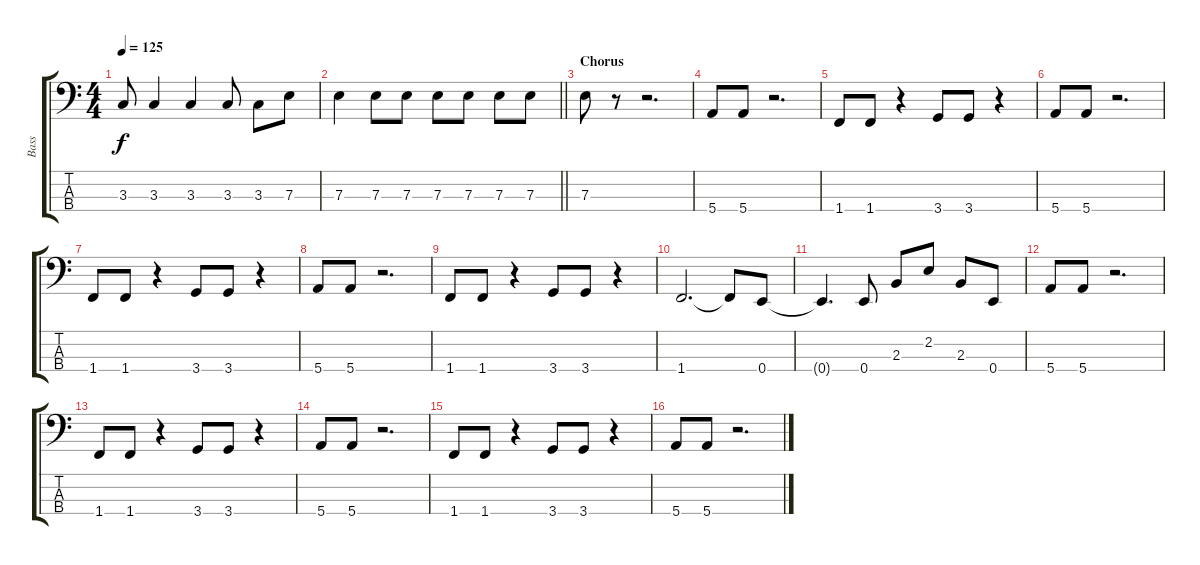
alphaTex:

\track ("Bass" "Bass") {instrument electricbassfinger}
\staff {score tabs}
\tuning (G2 D2 A1 E1) {hide}
\ts (4 4)
\tempo 125
\clef f4
\ks c
3.3.8{dy f} 3.3.4 3.3.4 3.3.8 3.3.8 7.3.8 |
\barLineRight lightlight
7.3.4 7.3.8 7.3.8 7.3.8 7.3.8 7.3.8 7.3.8 |
\section ("" "Chorus")
7.3.8 r.8 r.2{d} |
5.4.8 5.4.8 r.2{d} |
1.4.8 1.4.8 r.4 3.4.8 3.4.8 r.4 |
5.4.8 5.4.8 r.2{d} |
1.4.8 1.4.8 r.4 3.4.8 3.4.8 r.4 |
5.4.8 5.4.8 r.2{d} |
1.4.8 1.4.8 r.4 3.4.8 3.4.8 r.4 |
1.4.2{d} 1.4{t}.8 0.4.8 |
0.4{t}.4{d} 0.4.8 2.3.8 2.2.8 2.3.8 0.4.8 |
5.4.8 5.4.8 r.2{d} |
1.4.8 1.4.8 r.4 3.4.8 3.4.8 r.4 |
5.4.8 5.4.8 r.2{d} |
1.4.8 1.4.8 r.4 3.4.8 3.4.8 r.4 |
5.4.8 5.4.8 r.2{d}
